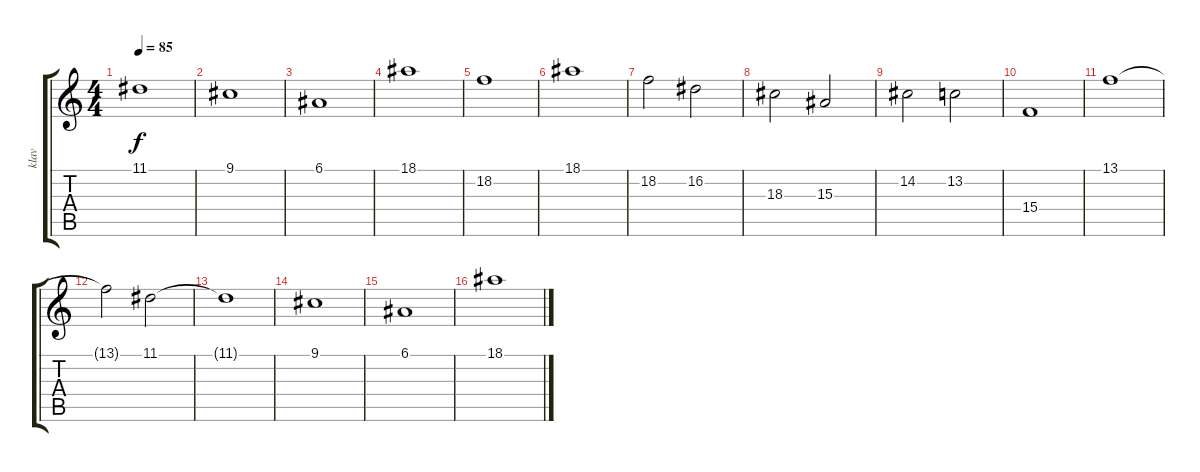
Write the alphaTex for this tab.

\track ("klav" "klav") {instrument pad2warm}
\staff {score tabs}
\tuning (E4 B3 G3 D3 A2 E2) {hide}
\ts (4 4)
\tempo 85
\clef g2
\ks c
11.1{t}.1{dy f} |
9.1.1 |
6.1.1 |
18.1.1 |
18.2.1 |
18.1.1 |
18.2.2 16.2.2 |
18.3.2{volume 7} 15.3.2{volume 6} |
14.2.2{volume 6} 13.2.2{volume 6} |
15.4.1{volume 6} |
13.1.1{volume 6} |
13.1{t}.2 11.1.2{volume 5} |
11.1{t}.1 |
9.1.1{volume 4} |
6.1.1{volume 4} |
18.1.1{volume 3}
